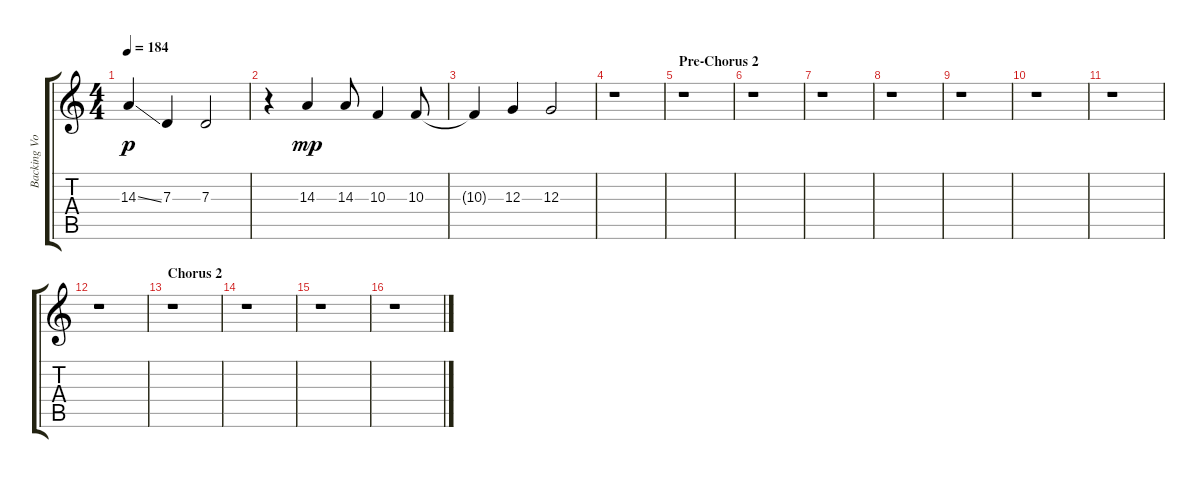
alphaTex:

\track ("Backing Vocals" "Backing Vo") {instrument flute}
\staff {score tabs}
\tuning (E4 B3 G3 D3 A2 E2) {hide}
\ts (4 4)
\tempo 184
\clef g2
\ks c
14.3{ss}.4{dy p} 7.3.4 7.3.2 |
r.4 14.3.4{dy mp} 14.3.8 10.3.4 10.3.8 |
10.3{t}.4 12.3.4 12.3.2 |
r.1 |
\section ("" "Pre-Chorus 2")
r.1 |
r.1 |
r.1 |
r.1 |
r.1 |
r.1 |
r.1 |
r.1 |
\section ("" "Chorus 2")
r.1 |
r.1 |
r.1 |
r.1
